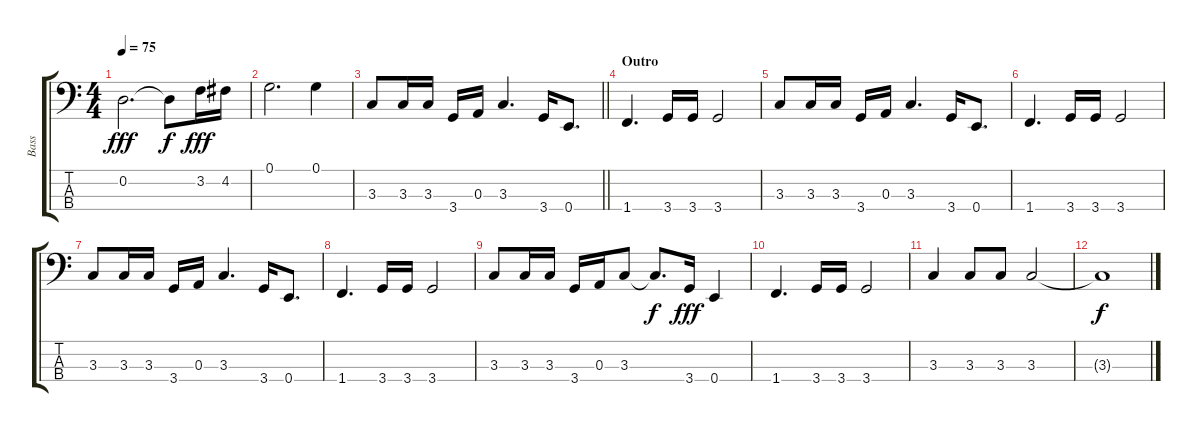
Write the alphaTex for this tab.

\track ("Bass" "Bass") {instrument slapbass1}
\staff {score tabs}
\tuning (G2 D2 A1 E1) {hide}
\ts (4 4)
\tempo 75
\clef f4
\ks c
0.2.2{d dy fff} 0.2{t}.8{dy f} 3.2.16{dy fff} 4.2.16 |
0.1.2{d} 0.1.4 |
\barLineRight lightlight
3.3.8 3.3.16 3.3.16 3.4.16 0.3.16 3.3.4{d} 3.4.16 0.4.8{d} |
\section ("" "Outro")
1.4.4{d} 3.4.16 3.4.16 3.4.2 |
3.3.8 3.3.16 3.3.16 3.4.16 0.3.16 3.3.4{d} 3.4.16 0.4.8{d} |
1.4.4{d} 3.4.16 3.4.16 3.4.2 |
3.3.8 3.3.16 3.3.16 3.4.16 0.3.16 3.3.4{d} 3.4.16 0.4.8{d} |
1.4.4{d} 3.4.16 3.4.16 3.4.2 |
3.3.8 3.3.16 3.3.16 3.4.16 0.3.16 3.3.8 3.3{t}.8{d dy f} 3.4.16{dy fff} 0.4.4 |
1.4.4{d} 3.4.16 3.4.16 3.4.2 |
3.3.4 3.3.8 3.3.8 3.3.2 |
3.3{t}.1{dy f}
